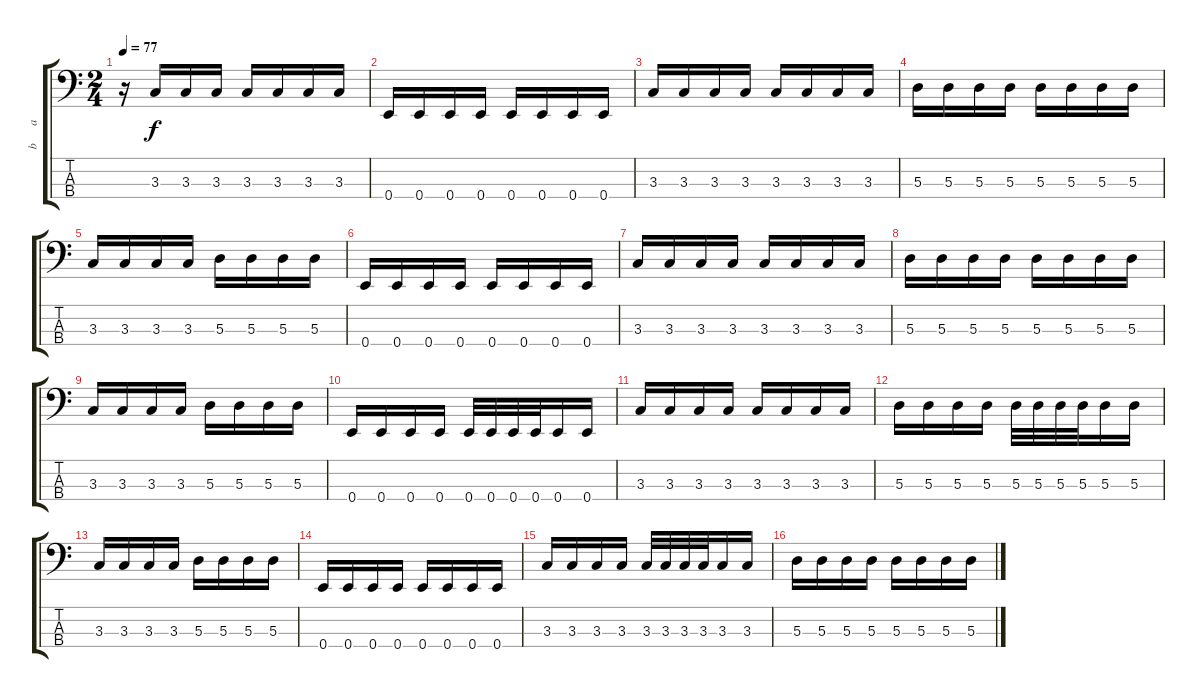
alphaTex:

\track ("b      a       s      s" "b      a  ") {instrument slapbass1}
\staff {score tabs}
\tuning (G2 D2 A1 E1) {hide}
\ts (2 4)
\tempo 77
\clef f4
\ks c
r.16{dy f} 3.3.16 3.3.16 3.3.16 3.3.16 3.3.16 3.3.16 3.3.16 |
0.4.16 0.4.16 0.4.16 0.4.16 0.4.16 0.4.16 0.4.16 0.4.16 |
3.3.16 3.3.16 3.3.16 3.3.16 3.3.16 3.3.16 3.3.16 3.3.16 |
5.3.16 5.3.16 5.3.16 5.3.16 5.3.16 5.3.16 5.3.16 5.3.16 |
3.3.16 3.3.16 3.3.16 3.3.16 5.3.16 5.3.16 5.3.16 5.3.16 |
0.4.16 0.4.16 0.4.16 0.4.16 0.4.16 0.4.16 0.4.16 0.4.16 |
3.3.16 3.3.16 3.3.16 3.3.16 3.3.16 3.3.16 3.3.16 3.3.16 |
5.3.16 5.3.16 5.3.16 5.3.16 5.3.16 5.3.16 5.3.16 5.3.16 |
3.3.16 3.3.16 3.3.16 3.3.16 5.3.16 5.3.16 5.3.16 5.3.16 |
0.4.16 0.4.16 0.4.16 0.4.16 0.4.32 0.4.32 0.4.32 0.4.32 0.4.16 0.4.16 |
3.3.16 3.3.16 3.3.16 3.3.16 3.3.16 3.3.16 3.3.16 3.3.16 |
5.3.16 5.3.16 5.3.16 5.3.16 5.3.32 5.3.32 5.3.32 5.3.32 5.3.16 5.3.16 |
3.3.16 3.3.16 3.3.16 3.3.16 5.3.16 5.3.16 5.3.16 5.3.16 |
0.4.16 0.4.16 0.4.16 0.4.16 0.4.16 0.4.16 0.4.16 0.4.16 |
3.3.16 3.3.16 3.3.16 3.3.16 3.3.32 3.3.32 3.3.32 3.3.32 3.3.16 3.3.16 |
5.3.16 5.3.16 5.3.16 5.3.16 5.3.16 5.3.16 5.3.16 5.3.16
